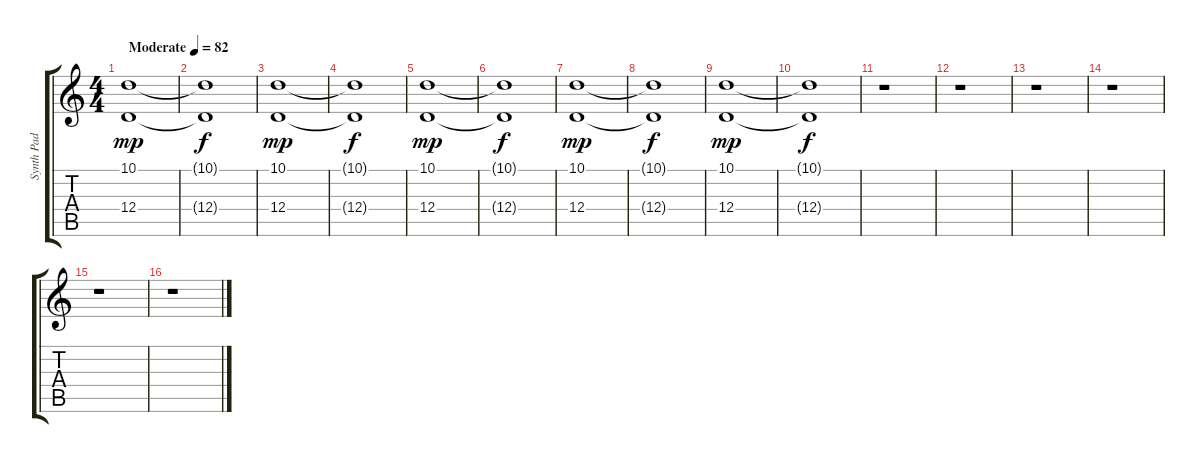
\track ("Synth Pad 2" "Synth Pad ") {instrument pad2warm}
\staff {score tabs}
\tuning (E4 B3 G3 D3 A2 E2) {hide}
\ts (4 4)
\tempo (82 "Moderate")
\clef g2
\ks c
(10.1 12.4).1{dy mp instrument pad2warm} |
(10.1{t} 12.4{t}).1{dy f} |
(10.1 12.4).1{dy mp} |
(10.1{t} 12.4{t}).1{dy f} |
(10.1 12.4).1{dy mp} |
(10.1{t} 12.4{t}).1{dy f} |
(10.1 12.4).1{dy mp} |
(10.1{t} 12.4{t}).1{dy f} |
(10.1 12.4).1{dy mp} |
(10.1{t} 12.4{t}).1{dy f} |
r.1 |
r.1 |
r.1 |
r.1 |
r.1 |
r.1
